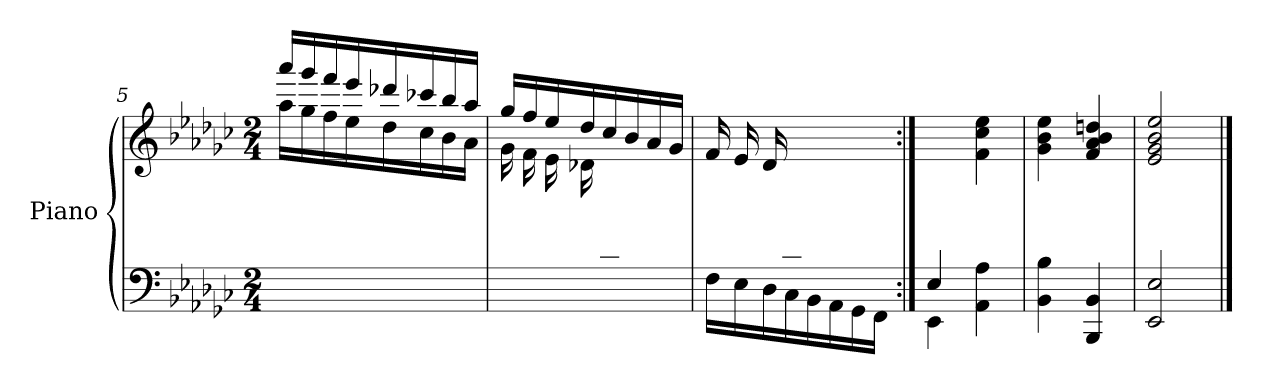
**kern	**kern
*part1	*part1
*staff2	*staff1
*I"Piano	*
*I'Pno.	*
!!LO:LB:g=z
*clefF4	*clefG2
*k[b-e-a-d-g-c-]	*k[b-e-a-d-g-c-]
*M2/4	*M2/4
=5	=5
*	*^
2ryy	16aaa-/LL	16aa-\LL
.	16ggg-/	16gg-\
.	16fff/	16ff\
.	16eee-/	16ee-\
.	16ddd-X/	16dd-\
.	16ccc-X/	16cc-\
.	16bb-/	16b-\
.	16aa-/JJ	16a-\JJ
=6	=6	=6
4ryy	16gg-/LL	16g-\LL
.	16ff/	16f\
.	16ee-/	16e-\
.	16dd-/	16d-X\
16c-X/	16cc-/	4ryy
16B-/	16b-/	.
16A-/	16a-/	.
16G-/JJ	16g-/JJ	.
*	*v	*v
=7	=7
*^	*
8.ryy	16F\LL	16f/LL
.	16E-\	16e-/
.	16D-\	16d-/
16c-/	16C-\	4ryy
16B-/	16BB-\	.
16A-/	16AA-\	.
16G-/	16GG-\	.
16F/JJ	16FF\JJ	16ryy
=8:|!	=8:|!	=8:|!
4E-/	4EE-\	4ryy
4ryy	4AA-\ 4A-\	4f\ 4cc-\ 4ee-\
*v	*v	*
=9	=9
4BB-\ 4B-\	4g-\ 4b-\ 4ee-\
4BBB-/ 4BB-/	4f/ 4a-/ 4b-/ 4ddn/
=10	=10
2EE-/ 2E-/	2e-/ 2g-/ 2b-/ 2ee-/
==	==
*-	*-
